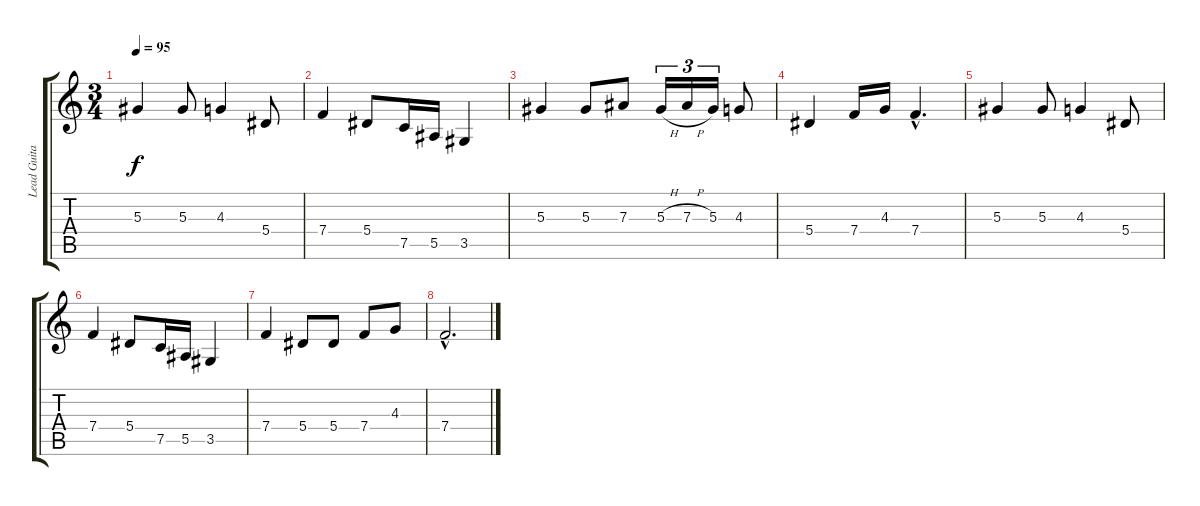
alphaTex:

\track ("Lead Guitar I" "Lead Guita") {instrument distortionguitar}
\staff {score tabs}
\tuning (C4 G3 Eb3 Bb2 F2 C2) {hide}
\ts (3 4)
\tempo 95
\clef g2
\ks c
5.3.4{dy f volume 6} 5.3.8 4.3.4 5.4.8 |
7.4.4 5.4.8 7.5.16 5.5.16 3.5.4 |
5.3.4 5.3.8 7.3.8 5.3{h}.16{tu (3 2)} 7.3{h}.16{tu (3 2)} 5.3.16{tu (3 2)} 4.3.8 |
5.4.4{volume 2} 7.4.16 4.3.16 7.4{hac}.4{d} |
5.3.4 5.3.8 4.3.4 5.4.8 |
7.4.4 5.4.8 7.5.16 5.5.16 3.5.4 |
7.4.4{volume 0} 5.4.8 5.4.8 7.4.8 4.3.8 |
7.4{hac}.2{d}
